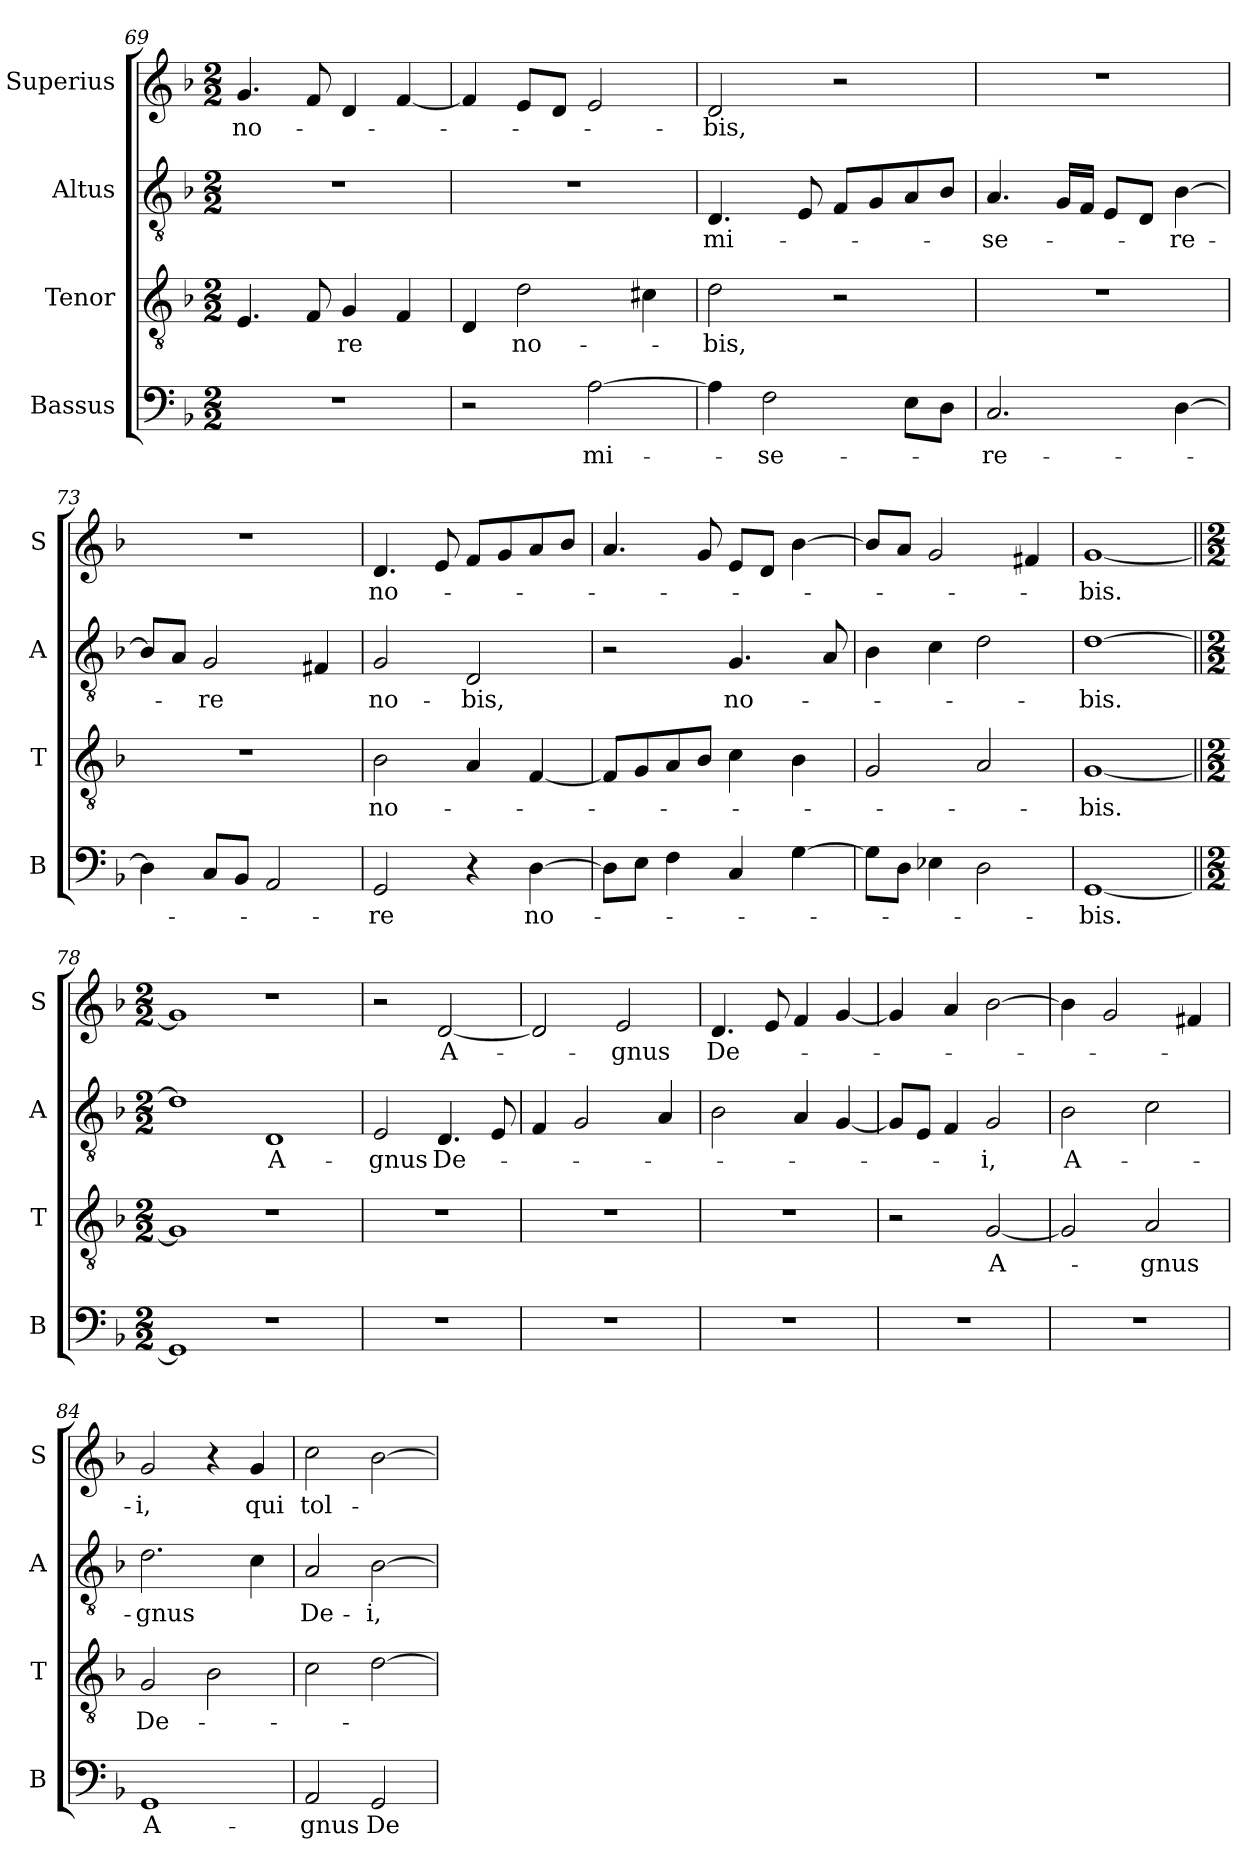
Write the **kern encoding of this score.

**kern	**text	**kern	**text	**kern	**text	**kern	**text
*part4	*part4	*part3	*part3	*part2	*part2	*part1	*part1
*staff4	*staff4	*staff3	*staff3	*staff2	*staff2	*staff1	*staff1
*I"Bassus	*	*I"Tenor	*	*I"Altus	*	*I"Superius	*
*I'B	*	*I'T	*	*I'A	*	*I'S	*
*clefF4	*	*clefGv2	*	*clefGv2	*	*clefG2	*
*k[b-]	*	*k[b-]	*	*k[b-]	*	*k[b-]	*
*M2/2	*	*M2/2	*	*M2/2	*	*M2/2	*
=69	=69	=69	=69	=69	=69	=69	=69
!	!	!	!	!	!	!	!LO:LY:i
1r	.	4.E	.	1r	.	4.g	no-
.	.	8F	.	.	.	8f	.
.	.	4G	-re	.	.	4d	.
.	.	4F	.	.	.	[4f	.
=70	=70	=70	=70	=70	=70	=70	=70
2r	.	4D	.	1r	.	4f]	.
!	!	!	!LO:LY:i	!	!	!	!
.	.	2d	no-	.	.	8eL	.
.	.	.	.	.	.	8dJ	.
[2A	mi-	.	.	.	.	2e	.
.	.	4c#X	.	.	.	.	.
=71	=71	=71	=71	=71	=71	=71	=71
!	!	!	!LO:LY:i	!	!	!	!LO:LY:i
4A]	.	2d	-bis,	4.D	mi-	2d	-bis,
2F	-se-	.	.	.	.	.	.
.	.	.	.	8E	.	.	.
.	.	2r	.	8FL	.	2r	.
.	.	.	.	8G	.	.	.
8EL	.	.	.	8A	.	.	.
8DJ	.	.	.	8B-J	.	.	.
=72	=72	=72	=72	=72	=72	=72	=72
2.C	-re-	1r	.	4.A	-se-	1r	.
.	.	.	.	16GLL	.	.	.
.	.	.	.	16FJJ	.	.	.
.	.	.	.	8EL	.	.	.
.	.	.	.	8DJ	.	.	.
[4D	.	.	.	[4B-	-re-	.	.
=73	=73	=73	=73	=73	=73	=73	=73
4D]	.	1r	.	8B-L]	.	1r	.
.	.	.	.	8AJ	.	.	.
8CL	.	.	.	2G	-re	.	.
8BB-J	.	.	.	.	.	.	.
2AA	.	.	.	.	.	.	.
.	.	.	.	4F#X	.	.	.
=74	=74	=74	=74	=74	=74	=74	=74
!	!	!	!	!	!LO:LY:i	!	!
2GG	-re	2B-	no-	2G	no-	4.d	no-
.	.	.	.	.	.	8e	.
!	!	!	!	!	!LO:LY:i	!	!
4r	.	4A	.	2D	-bis,	8fL	.
.	.	.	.	.	.	8g	.
[4D	no-	[4F	.	.	.	8a	.
.	.	.	.	.	.	8b-J	.
=75	=75	=75	=75	=75	=75	=75	=75
8DL]	.	8FL]	.	2r	.	4.a	.
8EJ	.	8G	.	.	.	.	.
4F	.	8A	.	.	.	.	.
.	.	8B-J	.	.	.	8g	.
4C	.	4c	.	4.G	no-	8eL	.
.	.	.	.	.	.	8dJ	.
[4G	.	4B-	.	.	.	[4b-	.
.	.	.	.	8A	.	.	.
=76	=76	=76	=76	=76	=76	=76	=76
8GL]	.	2G	.	4B-	.	8b-L]	.
8DJ	.	.	.	.	.	8aJ	.
4E-X	.	.	.	4c	.	2g	.
2D	.	2A	.	2d	.	.	.
.	.	.	.	.	.	4f#X	.
=77	=77	=77	=77	=77	=77	=77	=77
[1GG	-bis.	[1G	-bis.	[1d	-bis.	[1g	-bis.
=78||	=78||	=78||	=78||	=78||	=78||	=78||	=78||
*M2/2	*	*M2/2	*	*M2/2	*	*M2/2	*
1GG]	.	1G]	.	1d]	.	1g]	.
1r	.	1r	.	1D	A-	1r	.
=79	=79	=79	=79	=79	=79	=79	=79
1r	.	1r	.	2E	-gnus	2r	.
.	.	.	.	4.D	De-	[2d	A-
.	.	.	.	8E	.	.	.
=80	=80	=80	=80	=80	=80	=80	=80
1r	.	1r	.	4F	.	2d]	.
.	.	.	.	2G	.	.	.
.	.	.	.	.	.	2e	-gnus
.	.	.	.	4A	.	.	.
=81	=81	=81	=81	=81	=81	=81	=81
1r	.	1r	.	2B-	.	4.d	De-
.	.	.	.	.	.	8e	.
.	.	.	.	4A	.	4f	.
.	.	.	.	[4G	.	[4g	.
=82	=82	=82	=82	=82	=82	=82	=82
1r	.	2r	.	8GL]	.	4g]	.
.	.	.	.	8EJ	.	.	.
.	.	.	.	4F	.	4a	.
.	.	[2G	A-	2G	-i,	[2b-	.
=83	=83	=83	=83	=83	=83	=83	=83
!	!	!	!	!	!LO:LY:i	!	!
1r	.	2G]	.	2B-	A-	4b-]	.
.	.	.	.	.	.	2g	.
.	.	2A	-gnus	2c	.	.	.
.	.	.	.	.	.	4f#X	.
=84	=84	=84	=84	=84	=84	=84	=84
!	!	!	!	!	!LO:LY:i	!	!
1GG	A-	2G	De-	2.d	-gnus	2g	-i,
.	.	2B-	.	.	.	4r	.
.	.	.	.	4c	.	4g	qui
=85	=85	=85	=85	=85	=85	=85	=85
!	!	!	!	!	!LO:LY:i	!	!
2AA	-gnus	2c	.	2A	De-	2cc	tol-
!	!	!	!	!	!LO:LY:i	!	!
2GG	De-	[2d	.	[2B-	-i,	[2b-	.
=	=	=	=	=	=	=	=
*-	*-	*-	*-	*-	*-	*-	*-
